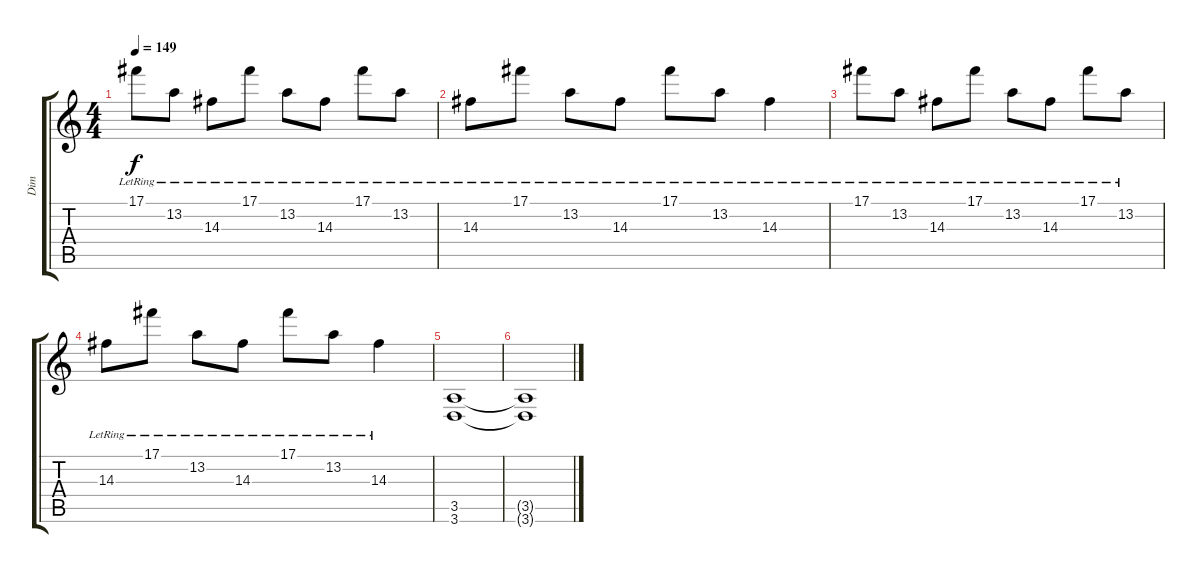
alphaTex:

\track ("Dim" "Dim") {instrument distortionguitar}
\staff {score tabs}
\tuning (Db4 Ab3 E3 B2 Gb2 B1) {hide}
\ts (4 4)
\tempo 149
\clef g2
\ks c
17.1{lr}.8{dy f} 13.2{lr}.8 14.3{lr}.8 17.1{lr}.8 13.2{lr}.8 14.3{lr}.8 17.1{lr}.8 13.2{lr}.8 |
14.3{lr}.8 17.1{lr}.8 13.2{lr}.8 14.3{lr}.8 17.1{lr}.8 13.2{lr}.8 14.3{lr}.4 |
17.1{lr}.8 13.2{lr}.8 14.3{lr}.8 17.1{lr}.8 13.2{lr}.8 14.3{lr}.8 17.1{lr}.8 13.2{lr}.8 |
14.3{lr}.8 17.1{lr}.8 13.2{lr}.8 14.3{lr}.8 17.1{lr}.8 13.2{lr}.8 14.3{lr}.4 |
(3.5 3.6).1{volume 0} |
(3.5{t} 3.6{t}).1
